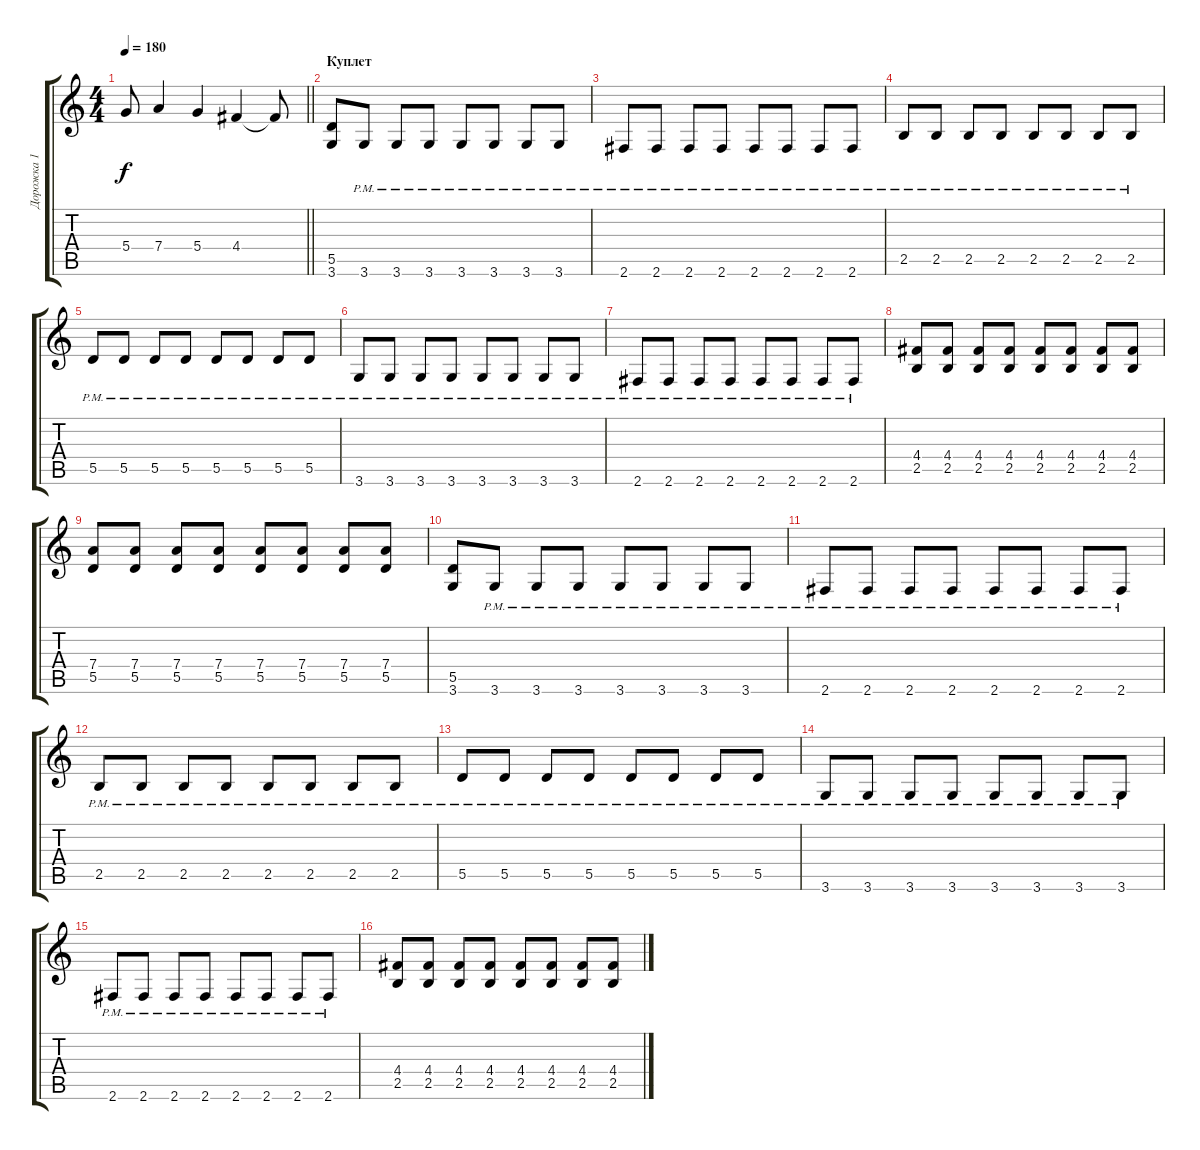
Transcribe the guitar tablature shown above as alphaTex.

\track ("Дорожка 1" "Дорожка 1") {instrument overdrivenguitar}
\staff {score tabs}
\tuning (E4 B3 G3 D3 A2 E2) {hide}
\ts (4 4)
\tempo 180
\clef g2
\barLineRight lightlight
\ks c
5.4.8{dy f} 7.4.4 5.4.4 4.4.4 4.4{t}.8 |
\section ("" "Куплет")
(5.5 3.6).8 3.6{pm}.8 3.6{pm}.8 3.6{pm}.8 3.6{pm}.8 3.6{pm}.8 3.6{pm}.8 3.6{pm}.8 |
2.6{pm}.8 2.6{pm}.8 2.6{pm}.8 2.6{pm}.8 2.6{pm}.8 2.6{pm}.8 2.6{pm}.8 2.6{pm}.8 |
2.5{pm}.8 2.5{pm}.8 2.5{pm}.8 2.5{pm}.8 2.5{pm}.8 2.5{pm}.8 2.5{pm}.8 2.5{pm}.8 |
5.5{pm}.8 5.5{pm}.8 5.5{pm}.8 5.5{pm}.8 5.5{pm}.8 5.5{pm}.8 5.5{pm}.8 5.5{pm}.8 |
3.6{pm}.8 3.6{pm}.8 3.6{pm}.8 3.6{pm}.8 3.6{pm}.8 3.6{pm}.8 3.6{pm}.8 3.6{pm}.8 |
2.6{pm}.8 2.6{pm}.8 2.6{pm}.8 2.6{pm}.8 2.6{pm}.8 2.6{pm}.8 2.6{pm}.8 2.6{pm}.8 |
(4.4 2.5).8 (4.4 2.5).8 (4.4 2.5).8 (4.4 2.5).8 (4.4 2.5).8 (4.4 2.5).8 (4.4 2.5).8 (4.4 2.5).8 |
(7.4 5.5).8 (7.4 5.5).8 (7.4 5.5).8 (7.4 5.5).8 (7.4 5.5).8 (7.4 5.5).8 (7.4 5.5).8 (7.4 5.5).8 |
(5.5 3.6).8 3.6{pm}.8 3.6{pm}.8 3.6{pm}.8 3.6{pm}.8 3.6{pm}.8 3.6{pm}.8 3.6{pm}.8 |
2.6{pm}.8 2.6{pm}.8 2.6{pm}.8 2.6{pm}.8 2.6{pm}.8 2.6{pm}.8 2.6{pm}.8 2.6{pm}.8 |
2.5{pm}.8 2.5{pm}.8 2.5{pm}.8 2.5{pm}.8 2.5{pm}.8 2.5{pm}.8 2.5{pm}.8 2.5{pm}.8 |
5.5{pm}.8 5.5{pm}.8 5.5{pm}.8 5.5{pm}.8 5.5{pm}.8 5.5{pm}.8 5.5{pm}.8 5.5{pm}.8 |
3.6{pm}.8 3.6{pm}.8 3.6{pm}.8 3.6{pm}.8 3.6{pm}.8 3.6{pm}.8 3.6{pm}.8 3.6{pm}.8 |
2.6{pm}.8 2.6{pm}.8 2.6{pm}.8 2.6{pm}.8 2.6{pm}.8 2.6{pm}.8 2.6{pm}.8 2.6{pm}.8 |
(4.4 2.5).8 (4.4 2.5).8 (4.4 2.5).8 (4.4 2.5).8 (4.4 2.5).8 (4.4 2.5).8 (4.4 2.5).8 (4.4 2.5).8
